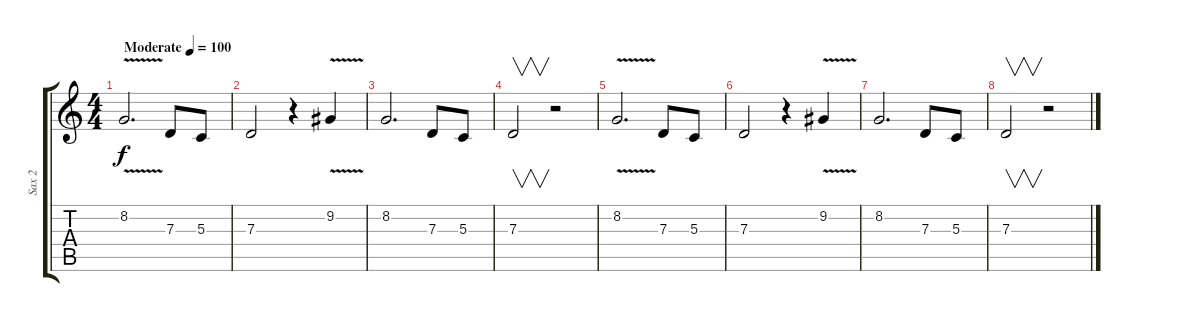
\track ("Sax 2" "Sax 2") {instrument altosax}
\staff {score tabs}
\tuning (E4 B3 G3 D3 A2 E2) {hide}
\ts (4 4)
\tempo (100 "Moderate")
\clef g2
\ks c
8.2{v}.2{d dy f instrument altosax} 7.3.8 5.3.8 |
7.3.2 r.4 9.2{v}.4 |
8.2.2{d} 7.3.8 5.3.8 |
7.3.2{v} r.2 |
8.2{v}.2{d} 7.3.8 5.3.8 |
7.3.2 r.4 9.2{v}.4 |
8.2.2{d} 7.3.8 5.3.8 |
7.3.2{v} r.2
